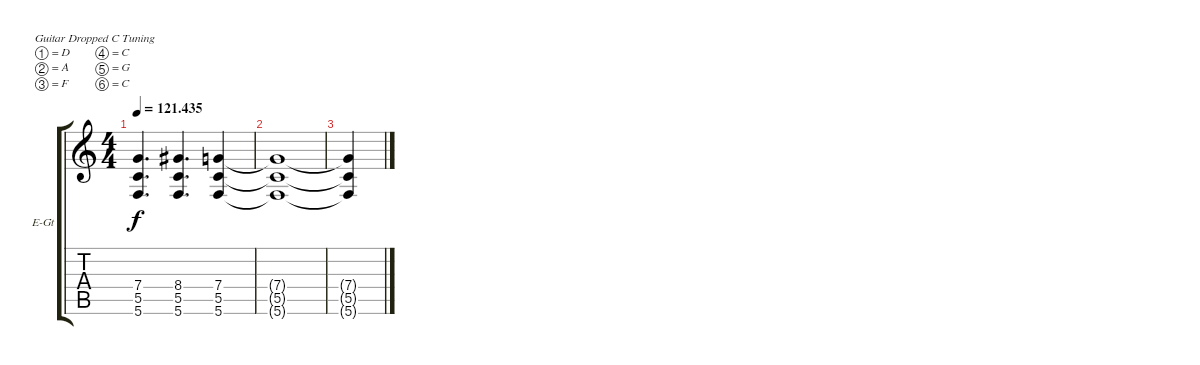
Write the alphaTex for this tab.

\defaultSystemsLayout 4
\bracketExtendMode groupsimilarinstruments
\firstSystemTrackNameOrientation horizontal
\otherSystemsTrackNameOrientation horizontal
\track ("Electric Guitar" "E-Gt") {instrument overdrivenguitar}
\staff {score tabs}
\tuning (D4 A3 F3 C3 G2 C2)
\ts (4 4)
\tempo
121.435
\accidentals auto
\clef g2
\ottava regular
\simile none
\ks c
(5.6 5.5 7.4).4{d dy f} (8.4 5.5 5.6).4{d} (5.6 5.5 7.4).4 |
(5.6{t} 5.5{t} 7.4{t}).1 |
(5.6{t} 5.5{t} 7.4{t}).4
